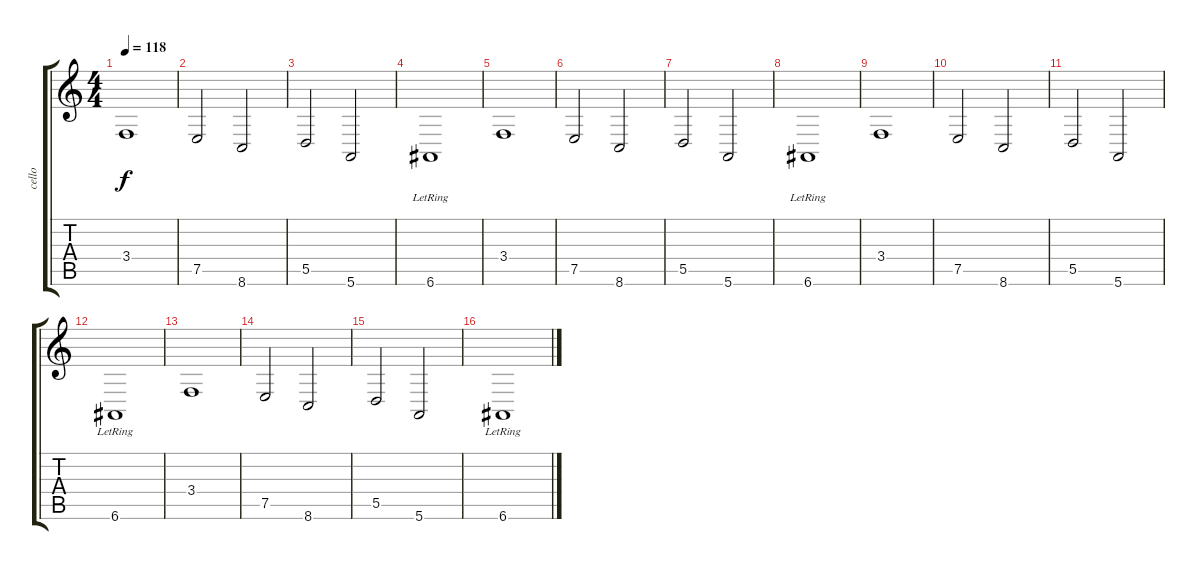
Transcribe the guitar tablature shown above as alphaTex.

\track ("cello" "cello") {instrument cello}
\staff {score tabs}
\tuning (E4 B3 G3 D3 A2 E2) {hide}
\ts (4 4)
\tempo 118
\clef g2
\ks c
3.4.1{dy f} |
7.5.2 8.6.2 |
5.5.2 5.6.2 |
6.6{lr}.1 |
3.4.1 |
7.5.2 8.6.2 |
5.5.2 5.6.2 |
6.6{lr}.1 |
3.4.1 |
7.5.2 8.6.2 |
5.5.2 5.6.2 |
6.6{lr}.1 |
3.4.1 |
7.5.2 8.6.2 |
5.5.2 5.6.2 |
6.6{lr}.1
